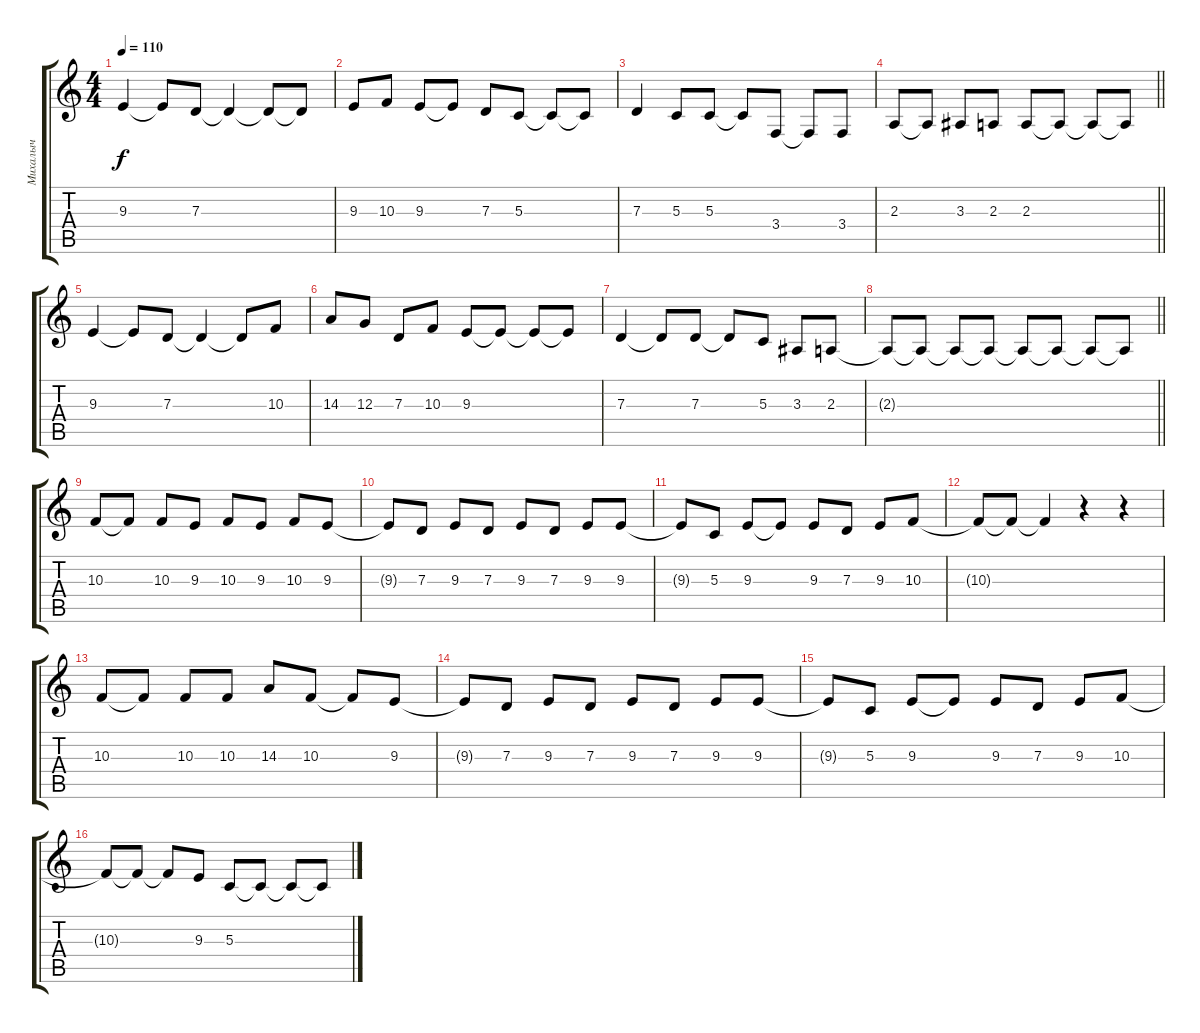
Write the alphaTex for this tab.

\track ("Михалыч" "Михалыч") {instrument flute}
\staff {score tabs}
\tuning (E4 B3 G3 D3 A2 E2) {hide}
\ts (4 4)
\tempo 110
\clef g2
\ks c
9.3.4{dy f} 9.3{t}.8 7.3.8 7.3{t}.4 7.3{t}.8 7.3{t}.8 |
9.3.8 10.3.8 9.3.8 9.3{t}.8 7.3.8 5.3.8 5.3{t}.8 5.3{t}.8 |
7.3.4 5.3.8 5.3.8 5.3{t}.8 3.4.8 3.4{t}.8 3.4.8 |
\barLineRight lightlight
2.3.8 2.3{t}.8 3.3.8 2.3.8 2.3.8 2.3{t}.8 2.3{t}.8 2.3{t}.8 |
9.3.4 9.3{t}.8 7.3.8 7.3{t}.4 7.3{t}.8 10.3.8 |
14.3.8 12.3.8 7.3.8 10.3.8 9.3.8 9.3{t}.8 9.3{t}.8 9.3{t}.8 |
7.3.4 7.3{t}.8 7.3.8 7.3{t}.8 5.3.8 3.3.8 2.3.8 |
\barLineRight lightlight
2.3{t}.8 2.3{t}.8 2.3{t}.8 2.3{t}.8 2.3{t}.8 2.3{t}.8 2.3{t}.8 2.3{t}.8 |
10.3.8 10.3{t}.8 10.3.8 9.3.8 10.3.8 9.3.8 10.3.8 9.3.8 |
9.3{t}.8 7.3.8 9.3.8 7.3.8 9.3.8 7.3.8 9.3.8 9.3.8 |
9.3{t}.8 5.3.8 9.3.8 9.3{t}.8 9.3.8 7.3.8 9.3.8 10.3.8 |
10.3{t}.8 10.3{t}.8 10.3{t}.4 r.4 r.4 |
10.3.8 10.3{t}.8 10.3.8 10.3.8 14.3.8 10.3.8 10.3{t}.8 9.3.8 |
9.3{t}.8 7.3.8 9.3.8 7.3.8 9.3.8 7.3.8 9.3.8 9.3.8 |
9.3{t}.8 5.3.8 9.3.8 9.3{t}.8 9.3.8 7.3.8 9.3.8 10.3.8 |
10.3{t}.8 10.3{t}.8 10.3{t}.8 9.3.8 5.3.8 5.3{t}.8 5.3{t}.8 5.3{t}.8
